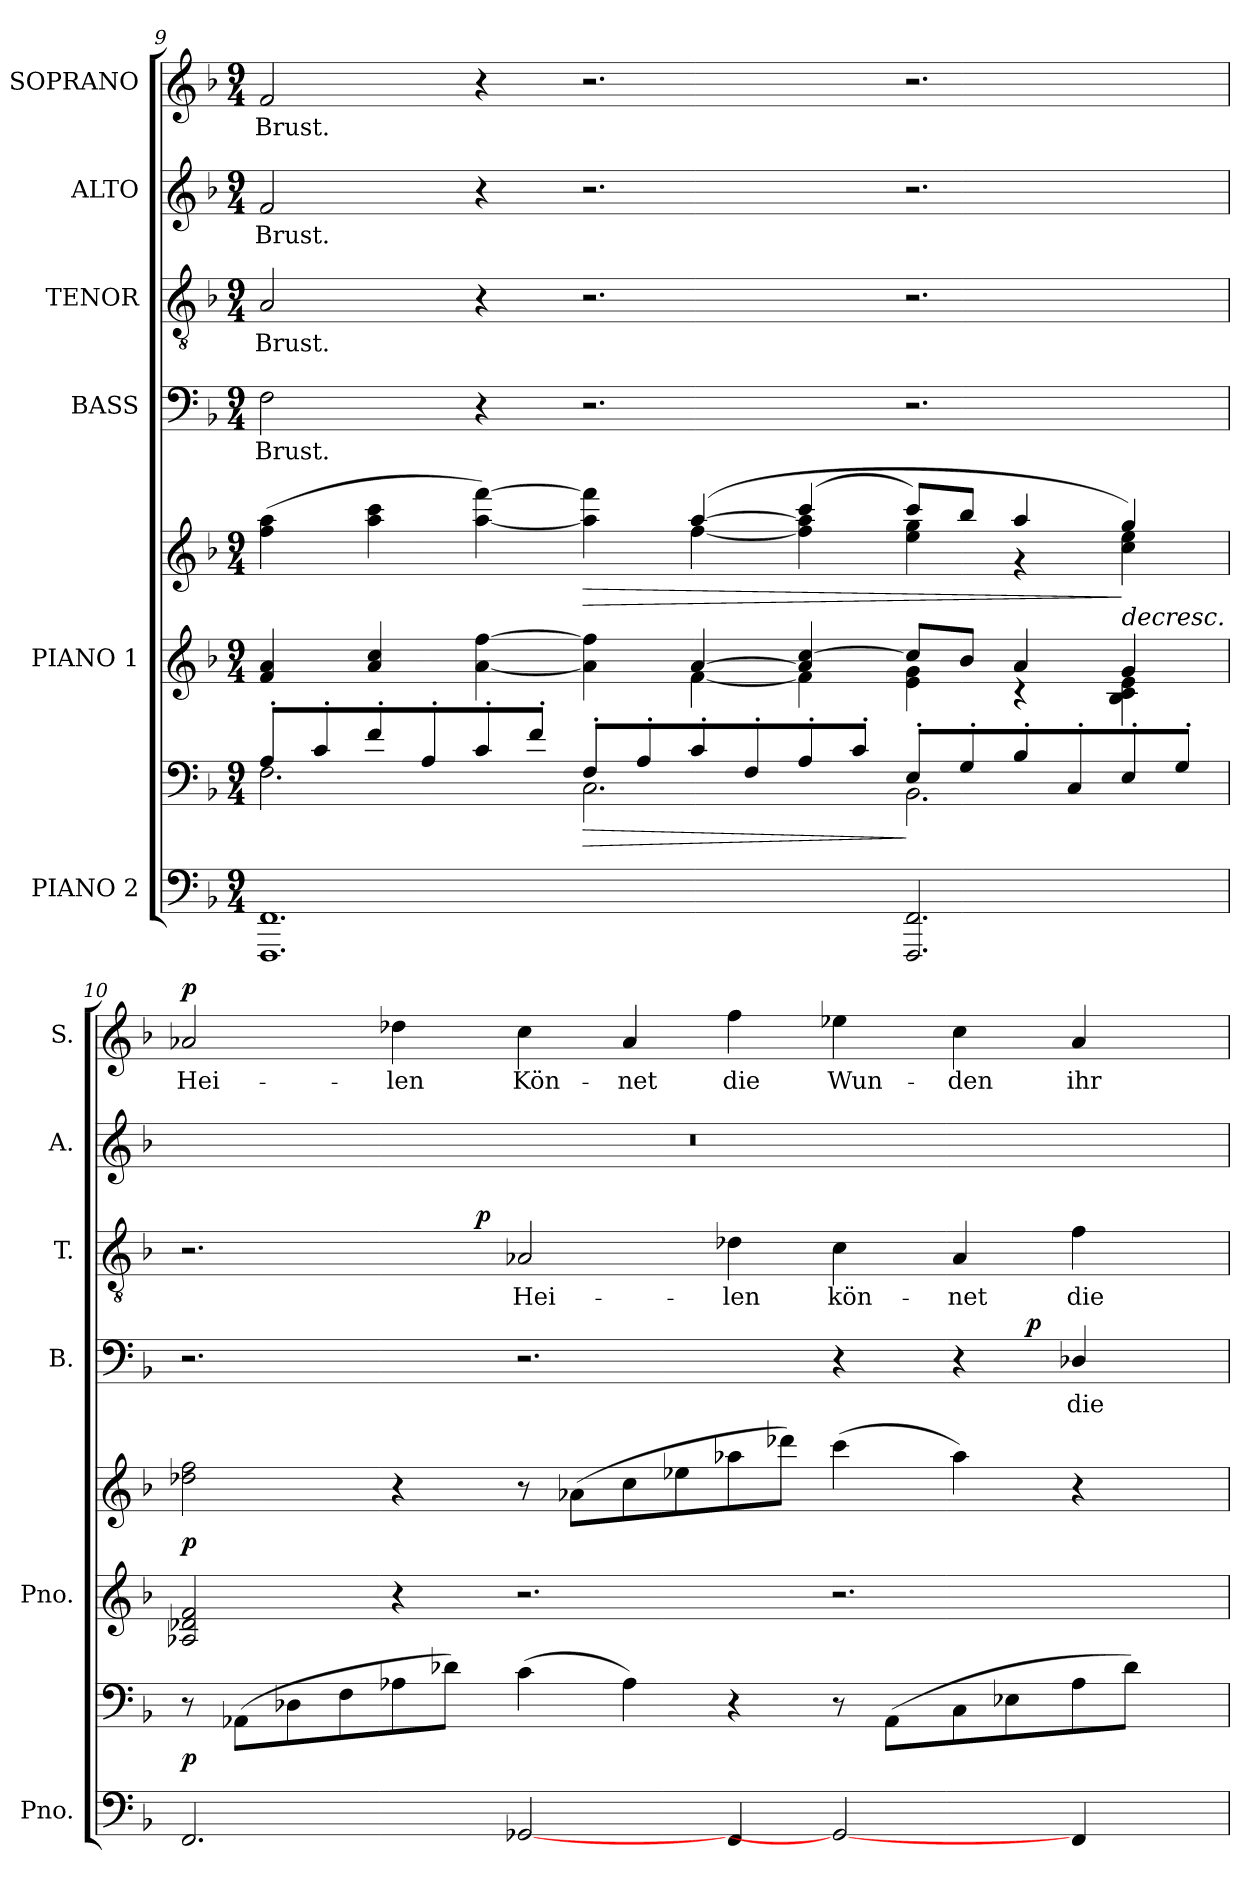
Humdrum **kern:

**kern	**kern	**dynam	**kern	**kern	**dynam	**kern	**text	**dynam	**kern	**text	**dynam	**kern	**text	**kern	**text	**dynam
*part6	*part6	*part6	*part5	*part5	*part5	*part4	*part4	*part4	*part3	*part3	*part3	*part2	*part2	*part1	*part1	*part1
*staff8	*staff7	*staff7/8	*staff6	*staff5	*staff5/6	*staff4	*staff4	*staff4	*staff3	*staff3	*staff3	*staff2	*staff2	*staff1	*staff1	*staff1
*I"PIANO 2	*	*	*I"PIANO 1	*	*	*I"BASS	*	*	*I"TENOR	*	*	*I"ALTO	*	*I"SOPRANO	*	*
*I'Pno.	*	*	*I'Pno.	*	*	*I'B.	*	*	*I'T.	*	*	*I'A.	*	*I'S.	*	*
!!LO:PB:g=z
*clefF4	*clefF4	*	*clefG2	*clefG2	*	*clefF4	*	*	*clefGv2	*	*	*clefG2	*	*clefG2	*	*
*	*	*	*	*	*	*	*	*	*ITrd7c12	*	*	*	*	*	*	*
*k[b-]	*k[b-]	*	*k[b-]	*k[b-]	*	*k[b-]	*	*	*k[b-]	*	*	*k[b-]	*	*k[b-]	*	*
*F:	*F:	*	*F:	*F:	*	*F:	*	*	*F:	*	*	*F:	*	*F:	*	*
*M9/4	*M9/4	*	*M9/4	*M9/4	*	*M9/4	*	*	*M9/4	*	*	*M9/4	*	*M9/4	*	*
=9	=9	=9	=9	=9	=9	=9	=9	=9	=9	=9	=9	=9	=9	=9	=9	=9
*	*^	*	*^	*^	*	*	*	*	*	*	*	*	*	*	*	*
!	!	!	!	!	!	!	!	!	!	!LO:LY:b:color=#000000	!	!	!	!	!	!	!	!	!
!	!	!	!	!	!	!	!	!	!	!	!	!	!LO:LY:b:color=#000000	!	!	!	!	!	!
!	!	!	!	!	!	!	!	!	!	!	!	!	!	!	!	!LO:LY:b:color=#000000	!	!	!
!	!	!	!	!	!	!	!	!	!	!	!	!	!	!	!	!	!	!LO:LY:b:color=#000000	!
1.FFFi 1.FFi	8A'i/L	2.Fi\	.	4fi/ 4ai	2.ryy	(4ffi\ 4aai	2.ryy	.	2Fi\	Brust.	.	2AAi/	Brust.	.	2fi/	Brust.	2fi/	Brust.	.
.	8c'i/	.	.	.	.	.	.	.	.	.	.	.	.	.	.	.	.	.	.
.	8f'i/	.	.	4ai/ 4cci	.	4aai\ 4ccci	.	]	.	.	.	.	.	.	.	.	.	.	.
.	8A'i/	.	.	.	.	.	.	.	.	.	.	.	.	.	.	.	.	.	.
.	8c'i/	.	.	[4ai\ [4ffi	.	[4aai\ [4fffi)	.	.	4r	.	.	4r	.	.	4r	.	4r	.	.
.	8f'i/J	.	.	.	.	.	.	.	.	.	.	.	.	.	.	.	.	.	.
!	!	!	!LO:HP:b	!	!	!	!	!LO:HP:b	!	!	!	!	!	!	!	!	!	!	!
.	8F'i/L	2.Ci\	>	4ai\] 4ffi]	4ryy	4aai\] 4fffi]	4ryy	>	2.r	.	.	2.r	.	.	2.r	.	2.r	.	.
.	8A'i/	.	.	.	.	.	.	.	.	.	.	.	.	.	.	.	.	.	.
.	8c'i/	.	.	[4ai/	[4fi\	([4aai/	[4ffi\	.	.	.	.	.	.	.	.	.	.	.	.
.	8F'i/	.	.	.	.	.	.	.	.	.	.	.	.	.	.	.	.	.	.
.	8A'i/	.	.	4ai/] [4cci	4fi\]	(4ccci/	4ffi\] 4aai]	.	.	.	.	.	.	.	.	.	.	.	.
.	8c'i/J	.	.	.	.	.	.	.	.	.	.	.	.	.	.	.	.	.	.
2.FFFi/ 2.FFi	8E'i/L	2.BB-i\	] ] ]	8cci/L]	4ei\ 4gi	8ccci/L)	4eei\ 4ggi	.	2.r	.	.	2.r	.	.	2.r	.	2.r	.	.
.	8G'i/	.	.	8b-i/J	.	8bb-i/J	.	.	.	.	.	.	.	.	.	.	.	.	.
.	8B-'i/	.	.	4ai/	4r	4aai/	4r	.	.	.	.	.	.	.	.	.	.	.	.
.	8C'i/	.	.	.	.	.	.	.	.	.	.	.	.	.	.	.	.	.	.
!	!	!	!	!	!	!	!	!LO:HP:n=1:b	!	!	!	!	!	!	!	!	!	!	!
.	8E'i/	.	.	4gi/	4B-i\ 4ci 4ei	4ggi/)	4cci\ 4eei	] >	.	.	.	.	.	.	.	.	.	.	.
.	8G'i/J	.	.	.	.	.	.	.	.	.	.	.	.	.	.	.	.	.	.
*	*v	*v	*	*	*	*	*	*	*	*	*	*	*	*	*	*	*	*	*
*	*	*	*v	*v	*	*	*	*	*	*	*	*	*	*	*	*	*	*
*	*	*	*	*v	*v	*	*	*	*	*	*	*	*	*	*	*	*
=10	=10	=10	=10	=10	=10	=10	=10	=10	=10	=10	=10	=10	=10	=10	=10	=10
!	!	!	!	!	!	!	!	!	!	!	!	!LO:N:vis=1	!	!	!	!
!	!	!	!	!	!	!	!	!	!	!	!	!	!	!	!LO:LY:b:color=#000000	!
*	*	*	*	*	*	*^	*	*	*^	*	*	*	*	*	*	*
2.FFi/	8r	p	2A-Xi/ 2d-Xi 2fi	2dd-Xi\ 2ffi	p	2.r	1ryy	.	.	2.r	2ryy	.	.	4%9r	.	2a-Xi/	Hei-	p
.	(8AA-Xi\L	.	.	.	.	.	.	.	.	.	.	.	.	.	.	.	.	.
.	8D-Xi\	.	.	.	.	.	.	.	.	.	.	.	.	.	.	.	.	.
.	8Fi\	.	.	.	.	.	.	.	.	.	.	.	.	.	.	.	.	.
!	!	!	!	!	!	!	!	!	!	!	!	!	!	!	!	!	!LO:LY:b:color=#000000	!
.	8A-Xi\	.	4r	4r	.	.	.	.	.	.	8ryy	.	.	.	.	4dd-Xi\	-len	.
.	8d-Xi\J)	.	.	.	.	.	.	.	.	.	32ryy	.	.	.	.	.	.	.
.	.	.	.	.	.	.	.	.	.	.	256..ryy	.	.	.	.	.	.	.
.	.	.	.	.	.	.	.	.	.	.	1ryy	.	p	.	.	.	.	.
!	!	!	!	!	!	!	!	!	!	!	!	!LO:LY:b:color=#000000	!	!	!	!	!	!
!	!	!	!	!	!	!	!	!	!	!	!	!	!	!	!	!	!LO:LY:b:color=#000000	!
[2GG-Xi/	(4ci\	.	2.r	8r	.	2.r	.	.	.	2AA-Xi/	.	Hei-	.	.	.	4cci\	Kön-	.
.	.	.	.	(8a-Xi\L	.	.	.	.	.	.	.	.	.	.	.	.	.	.
!	!	!	!	!	!	!	!	!	!	!	!	!	!	!	!	!	!LO:LY:b:color=#000000	!
.	4A-i\)	.	.	8cci\	.	.	2ryy	.	.	.	.	.	.	.	.	4a-i/	-net	.
.	.	.	.	8ee-Xi\	.	.	.	.	.	.	.	.	.	.	.	.	.	.
!	!	!	!	!	!	!	!	!	!	!	!	!LO:LY:b:color=#000000	!	!	!	!	!	!
!	!	!	!	!	!	!	!	!	!	!	!	!	!	!	!	!	!LO:LY:b:color=#000000	!
4FFi/	4r	.	.	8aa-Xi\	.	.	.	.	.	4D-Xi\	.	-len	.	.	.	4ffi\	die	.
.	.	.	.	8ddd-Xi\J)	.	.	.	.	.	.	.	.	.	.	.	.	.	.
!	!	!	!	!	!	!	!	!	!	!	!	!LO:LY:b:color=#000000	!	!	!	!	!	!
!	!	!	!	!	!	!	!	!	!	!	!	!	!	!	!	!	!LO:LY:b:color=#000000	!
2GG-i/_	8r	.	2.r	(4ccci\	.	4r	4ryy	.	.	4Ci\	.	kön-	.	.	.	4ee-Xi\	Wun-	.
.	(8AA-i\L	.	.	.	.	.	.	.	.	.	.	.	.	.	.	.	.	.
.	.	.	.	.	.	.	.	.	.	.	2ryy	.	.	.	.	.	.	.
!	!	!	!	!	!	!	!	!	!	!	!	!LO:LY:b:color=#000000	!	!	!	!	!	!
!	!	!	!	!	!	!	!	!	!	!	!	!	!	!	!	!	!LO:LY:b:color=#000000	!
.	8Ci\	.	.	4aa-i\)	.	4r	8ryy	.	.	4AA-i/	.	-net	.	.	.	4cci\	-den	.
.	8E-Xi\	.	.	.	.	.	64..ryy	.	.	.	.	.	.	.	.	.	.	.
.	.	.	.	.	.	.	4ryy	.	p	.	.	.	.	.	.	.	.	.
!	!	!	!	!	!	!	!	!LO:LY:b:color=#000000	!	!	!	!	!	!	!	!	!	!
!	!	!	!	!	!	!	!	!	!	!	!	!LO:LY:b:color=#000000	!	!	!	!	!	!
!	!	!	!	!	!	!	!	!	!	!	!	!	!	!	!	!	!LO:LY:b:color=#000000	!
4FFi/	8A-i\	.	.	4r	.	4D-Xi/	.	die	.	4Fi\	.	die	.	.	.	4a-i/	ihr	.
.	8d-i\J)	.	.	.	.	.	.	.	.	.	.	.	.	.	.	.	.	.
.	.	.	.	.	.	.	16ryy	.	.	.	.	.	.	.	.	.	.	.
.	.	.	.	.	.	.	.	.	.	.	16ryy	.	.	.	.	.	.	.
.	.	.	.	.	.	.	32ryy	.	.	.	.	.	.	.	.	.	.	.
.	.	.	.	.	.	.	.	.	.	.	64ryy	.	.	.	.	.	.	.
.	.	.	.	.	.	.	.	.	.	.	128ryy	.	.	.	.	.	.	.
.	.	.	.	.	.	.	256ryy	.	.	.	.	.	.	.	.	.	.	.
.	.	.	.	.	.	.	.	.	.	.	1024ryy	.	.	.	.	.	.	.
*	*	*	*	*	*	*v	*v	*	*	*	*	*	*	*	*	*	*	*
*	*	*	*	*	*	*	*	*	*v	*v	*	*	*	*	*	*	*
=	=	=	=	=	=	=	=	=	=	=	=	=	=	=	=	=
*-	*-	*-	*-	*-	*-	*-	*-	*-	*-	*-	*-	*-	*-	*-	*-	*-
